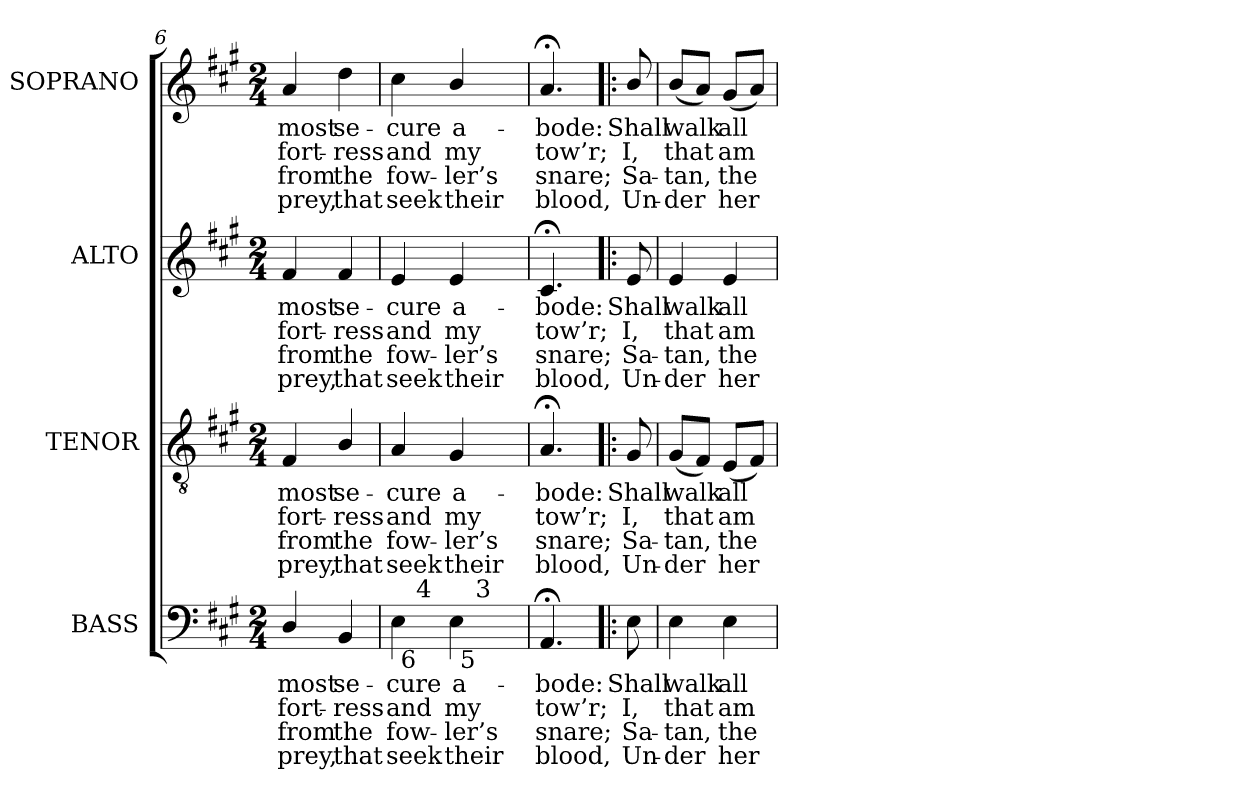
**kern	**text	**text	**text	**text	**kern	**text	**text	**text	**text	**kern	**text	**text	**text	**text	**kern	**text	**text	**text	**text
*part4	*part4	*part4	*part4	*part4	*part3	*part3	*part3	*part3	*part3	*part2	*part2	*part2	*part2	*part2	*part1	*part1	*part1	*part1	*part1
*staff4	*staff4	*staff4	*staff4	*staff4	*staff3	*staff3	*staff3	*staff3	*staff3	*staff2	*staff2	*staff2	*staff2	*staff2	*staff1	*staff1	*staff1	*staff1	*staff1
*I"BASS	*	*	*	*	*I"TENOR	*	*	*	*	*I"ALTO	*	*	*	*	*I"SOPRANO	*	*	*	*
*I'B.	*	*	*	*	*I'T.	*	*	*	*	*I'A.	*	*	*	*	*I'S.	*	*	*	*
*clefF4	*	*	*	*	*clefGv2	*	*	*	*	*clefG2	*	*	*	*	*clefG2	*	*	*	*
*	*	*	*	*	*ITrd7c12	*	*	*	*	*	*	*	*	*	*	*	*	*	*
*k[f#c#g#]	*	*	*	*	*k[f#c#g#]	*	*	*	*	*k[f#c#g#]	*	*	*	*	*k[f#c#g#]	*	*	*	*
*A:	*	*	*	*	*A:	*	*	*	*	*A:	*	*	*	*	*A:	*	*	*	*
*M2/4	*	*	*	*	*M2/4	*	*	*	*	*M2/4	*	*	*	*	*M2/4	*	*	*	*
=6	=6	=6	=6	=6	=6	=6	=6	=6	=6	=6	=6	=6	=6	=6	=6	=6	=6	=6	=6
!	!LO:LY:b:color=#000000	!LO:LY:b:color=#000000	!LO:LY:b:color=#000000	!LO:LY:b:color=#000000	!	!	!	!	!	!	!	!	!	!	!	!	!	!	!
!	!	!	!	!	!	!LO:LY:b:color=#000000	!LO:LY:b:color=#000000	!LO:LY:b:color=#000000	!LO:LY:b:color=#000000	!	!	!	!	!	!	!	!	!	!
!	!	!	!	!	!	!	!	!	!	!	!LO:LY:b:color=#000000	!LO:LY:b:color=#000000	!LO:LY:b:color=#000000	!LO:LY:b:color=#000000	!	!	!	!	!
!	!	!	!	!	!	!	!	!	!	!	!	!	!	!	!	!LO:LY:b:color=#000000	!LO:LY:b:color=#000000	!LO:LY:b:color=#000000	!LO:LY:b:color=#000000
4Di/	most	fort-	from	prey,	4FF#i/	most	fort-	from	prey,	4f#i/	most	fort-	from	prey,	4ai/	most	fort-	from	prey,
!	!LO:LY:b:color=#000000	!LO:LY:b:color=#000000	!LO:LY:b:color=#000000	!LO:LY:b:color=#000000	!	!	!	!	!	!	!	!	!	!	!	!	!	!	!
!	!	!	!	!	!	!LO:LY:b:color=#000000	!LO:LY:b:color=#000000	!LO:LY:b:color=#000000	!LO:LY:b:color=#000000	!	!	!	!	!	!	!	!	!	!
!	!	!	!	!	!	!	!	!	!	!	!LO:LY:b:color=#000000	!LO:LY:b:color=#000000	!LO:LY:b:color=#000000	!LO:LY:b:color=#000000	!	!	!	!	!
!	!	!	!	!	!	!	!	!	!	!	!	!	!	!	!	!LO:LY:b:color=#000000	!LO:LY:b:color=#000000	!LO:LY:b:color=#000000	!LO:LY:b:color=#000000
4BBi/	se-	-ress	the	that	4BBi/	se-	-ress	the	that	4f#i/	se-	-ress	the	that	4ddi\	se-	-ress	the	that
=7	=7	=7	=7	=7	=7	=7	=7	=7	=7	=7	=7	=7	=7	=7	=7	=7	=7	=7	=7
!	!LO:LY:b:color=#000000	!LO:LY:b:color=#000000	!LO:LY:b:color=#000000	!LO:LY:b:color=#000000	!	!	!	!	!	!	!	!	!	!	!	!	!	!	!
!	!	!	!	!	!	!LO:LY:b:color=#000000	!LO:LY:b:color=#000000	!LO:LY:b:color=#000000	!LO:LY:b:color=#000000	!	!	!	!	!	!	!	!	!	!
!	!	!	!	!	!	!	!	!	!	!	!LO:LY:b:color=#000000	!LO:LY:b:color=#000000	!LO:LY:b:color=#000000	!LO:LY:b:color=#000000	!	!	!	!	!
!	!	!	!	!	!	!	!	!	!	!	!	!	!	!	!	!LO:LY:b:color=#000000	!LO:LY:b:color=#000000	!LO:LY:b:color=#000000	!LO:LY:b:color=#000000
*^	*	*	*	*	*	*	*	*	*	*	*	*	*	*	*	*	*	*	*
*	*^	*	*	*	*	*	*	*	*	*	*	*	*	*	*	*	*	*	*	*
4Ei\	16ryy	4ryy	-cure	and	fow-	-seek	4AAi/	-cure	and	fow-	-seek	4ei/	-cure	and	fow-	-seek	4cc#i\	-cure	and	fow-	-seek
.	128ryy	.	.	.	.	.	.	.	.	.	.	.	.	.	.	.	.	.	.	.	.
.	512ryy	.	.	.	.	.	.	.	.	.	.	.	.	.	.	.	.	.	.	.	.
!	!LO:TX:b:rj:t=6	!	!	!	!	!	!	!	!	!	!	!	!	!	!	!	!	!	!	!	!
!	!LO:TX:t=4	!	!	!	!	!	!	!	!	!	!	!	!	!	!	!	!	!	!	!	!
.	4ryy	.	.	.	.	.	.	.	.	.	.	.	.	.	.	.	.	.	.	.	.
!	!	!	!LO:LY:b:color=#000000	!LO:LY:b:color=#000000	!LO:LY:b:color=#000000	!LO:LY:b:color=#000000	!	!	!	!	!	!	!	!	!	!	!	!	!	!	!
!	!	!	!	!	!	!	!	!LO:LY:b:color=#000000	!LO:LY:b:color=#000000	!LO:LY:b:color=#000000	!LO:LY:b:color=#000000	!	!	!	!	!	!	!	!	!	!
!	!	!	!	!	!	!	!	!	!	!	!	!	!LO:LY:b:color=#000000	!LO:LY:b:color=#000000	!LO:LY:b:color=#000000	!LO:LY:b:color=#000000	!	!	!	!	!
!	!	!	!	!	!	!	!	!	!	!	!	!	!	!	!	!	!	!LO:LY:b:color=#000000	!LO:LY:b:color=#000000	!LO:LY:b:color=#000000	!LO:LY:b:color=#000000
4Ei\	.	16ryy	a-	my	ler’s	their	4GG#i/	a-	my	ler’s	their	4ei/	a-	my	ler’s	their	4bi/	a-	my	ler’s	their
.	.	128ryy	.	.	.	.	.	.	.	.	.	.	.	.	.	.	.	.	.	.	.
.	.	512.ryy	.	.	.	.	.	.	.	.	.	.	.	.	.	.	.	.	.	.	.
.	8ryy	.	.	.	.	.	.	.	.	.	.	.	.	.	.	.	.	.	.	.	.
!	!	!LO:TX:b:rj:t=5	!	!	!	!	!	!	!	!	!	!	!	!	!	!	!	!	!	!	!
!	!	!LO:TX:t=3	!	!	!	!	!	!	!	!	!	!	!	!	!	!	!	!	!	!	!
.	.	8ryy	.	.	.	.	.	.	.	.	.	.	.	.	.	.	.	.	.	.	.
.	32ryy	.	.	.	.	.	.	.	.	.	.	.	.	.	.	.	.	.	.	.	.
.	.	32ryy	.	.	.	.	.	.	.	.	.	.	.	.	.	.	.	.	.	.	.
.	64ryy	.	.	.	.	.	.	.	.	.	.	.	.	.	.	.	.	.	.	.	.
.	.	64ryy	.	.	.	.	.	.	.	.	.	.	.	.	.	.	.	.	.	.	.
.	256.ryy	.	.	.	.	.	.	.	.	.	.	.	.	.	.	.	.	.	.	.	.
.	.	256ryy	.	.	.	.	.	.	.	.	.	.	.	.	.	.	.	.	.	.	.
.	.	1024ryy	.	.	.	.	.	.	.	.	.	.	.	.	.	.	.	.	.	.	.
*v	*v	*v	*	*	*	*	*	*	*	*	*	*	*	*	*	*	*	*	*	*	*
=8	=8	=8	=8	=8	=8	=8	=8	=8	=8	=8	=8	=8	=8	=8	=8	=8	=8	=8	=8
*^	*	*	*	*	*	*	*	*	*	*	*	*	*	*	*	*	*	*	*
*	*^	*	*	*	*	*	*	*	*	*	*	*	*	*	*	*	*	*	*	*
!	!	!	!LO:LY:b:color=#000000	!LO:LY:b:color=#000000	!LO:LY:b:color=#000000	!LO:LY:b:color=#000000	!	!	!	!	!	!	!	!	!	!	!	!	!	!	!
*v	*v	*v	*	*	*	*	*	*	*	*	*	*	*	*	*	*	*	*	*	*	*
*^	*	*	*	*	*	*	*	*	*	*	*	*	*	*	*	*	*	*	*
*	*^	*	*	*	*	*	*	*	*	*	*	*	*	*	*	*	*	*	*	*
!	!	!	!	!	!	!	!	!LO:LY:b:color=#000000	!LO:LY:b:color=#000000	!LO:LY:b:color=#000000	!LO:LY:b:color=#000000	!	!	!	!	!	!	!	!	!	!
*v	*v	*v	*	*	*	*	*	*	*	*	*	*	*	*	*	*	*	*	*	*	*
*^	*	*	*	*	*	*	*	*	*	*	*	*	*	*	*	*	*	*	*
*	*^	*	*	*	*	*	*	*	*	*	*	*	*	*	*	*	*	*	*	*
!	!	!	!	!	!	!	!	!	!	!	!	!	!LO:LY:b:color=#000000	!LO:LY:b:color=#000000	!LO:LY:b:color=#000000	!LO:LY:b:color=#000000	!	!	!	!	!
*v	*v	*v	*	*	*	*	*	*	*	*	*	*	*	*	*	*	*	*	*	*	*
*^	*	*	*	*	*	*	*	*	*	*	*	*	*	*	*	*	*	*	*
*	*^	*	*	*	*	*	*	*	*	*	*	*	*	*	*	*	*	*	*	*
!	!	!	!	!	!	!	!	!	!	!	!	!	!	!	!	!	!	!LO:LY:b:color=#000000	!LO:LY:b:color=#000000	!LO:LY:b:color=#000000	!LO:LY:b:color=#000000
*v	*v	*v	*	*	*	*	*	*	*	*	*	*	*	*	*	*	*	*	*	*	*
4.AA;i/	-bode:	tow’r;	snare;	blood,	4.AA;i/	-bode:	tow’r;	snare;	blood,	4.c#;i/	-bode:	tow’r;	snare;	blood,	4.a;i/	-bode:	tow’r;	snare;	blood,
!!LO:LB:g=z
=8!|:	=8!|:	=8!|:	=8!|:	=8!|:	=8!|:	=8!|:	=8!|:	=8!|:	=8!|:	=8!|:	=8!|:	=8!|:	=8!|:	=8!|:	=8!|:	=8!|:	=8!|:	=8!|:	=8!|:
!	!LO:LY:b:color=#000000	!LO:LY:b:color=#000000	!LO:LY:b:color=#000000	!LO:LY:b:color=#000000	!	!	!	!	!	!	!	!	!	!	!	!	!	!	!
!	!	!	!	!	!	!LO:LY:b:color=#000000	!LO:LY:b:color=#000000	!LO:LY:b:color=#000000	!LO:LY:b:color=#000000	!	!	!	!	!	!	!	!	!	!
!	!	!	!	!	!	!	!	!	!	!	!LO:LY:b:color=#000000	!LO:LY:b:color=#000000	!LO:LY:b:color=#000000	!LO:LY:b:color=#000000	!	!	!	!	!
!	!	!	!	!	!	!	!	!	!	!	!	!	!	!	!	!LO:LY:b:color=#000000	!LO:LY:b:color=#000000	!LO:LY:b:color=#000000	!LO:LY:b:color=#000000
8Ei\	Shall	I,	Sa-	-Un-	8GG#i/	Shall	I,	Sa-	-Un-	8ei/	Shall	I,	Sa-	-Un-	8bi/	Shall	I,	Sa-	-Un-
=9	=9	=9	=9	=9	=9	=9	=9	=9	=9	=9	=9	=9	=9	=9	=9	=9	=9	=9	=9
!	!LO:LY:b:color=#000000	!LO:LY:b:color=#000000	!LO:LY:b:color=#000000	!LO:LY:b:color=#000000	!	!	!	!	!	!	!	!	!	!	!	!	!	!	!
!	!	!	!	!	!	!LO:LY:b:color=#000000	!LO:LY:b:color=#000000	!LO:LY:b:color=#000000	!LO:LY:b:color=#000000	!	!	!	!	!	!	!	!	!	!
!	!	!	!	!	!	!	!	!	!	!	!LO:LY:b:color=#000000	!LO:LY:b:color=#000000	!LO:LY:b:color=#000000	!LO:LY:b:color=#000000	!	!	!	!	!
!	!	!	!	!	!	!	!	!	!	!	!	!	!	!	!	!LO:LY:b:color=#000000	!LO:LY:b:color=#000000	!LO:LY:b:color=#000000	!LO:LY:b:color=#000000
4Ei\	walk	that	-tan,	der	(8GG#i/L	walk	that	-tan,	der	4ei/	walk	that	-tan,	der	(8bi/L	walk	that	-tan,	der
.	.	.	.	.	8FF#i/J)	.	.	.	.	.	.	.	.	.	8ai/J)	.	.	.	.
!	!LO:LY:b:color=#000000	!LO:LY:b:color=#000000	!LO:LY:b:color=#000000	!LO:LY:b:color=#000000	!	!	!	!	!	!	!	!	!	!	!	!	!	!	!
!	!	!	!	!	!	!LO:LY:b:color=#000000	!LO:LY:b:color=#000000	!LO:LY:b:color=#000000	!LO:LY:b:color=#000000	!	!	!	!	!	!	!	!	!	!
!	!	!	!	!	!	!	!	!	!	!	!LO:LY:b:color=#000000	!LO:LY:b:color=#000000	!LO:LY:b:color=#000000	!LO:LY:b:color=#000000	!	!	!	!	!
!	!	!	!	!	!	!	!	!	!	!	!	!	!	!	!	!LO:LY:b:color=#000000	!LO:LY:b:color=#000000	!LO:LY:b:color=#000000	!LO:LY:b:color=#000000
4Ei\	all	am	the	her	(8EEi/L	all	am	the	her	4ei/	all	am	the	her	(8g#i/L	all	am	the	her
.	.	.	.	.	8FF#i/J)	.	.	.	.	.	.	.	.	.	8ai/J)	.	.	.	.
=	=	=	=	=	=	=	=	=	=	=	=	=	=	=	=	=	=	=	=
*-	*-	*-	*-	*-	*-	*-	*-	*-	*-	*-	*-	*-	*-	*-	*-	*-	*-	*-	*-
